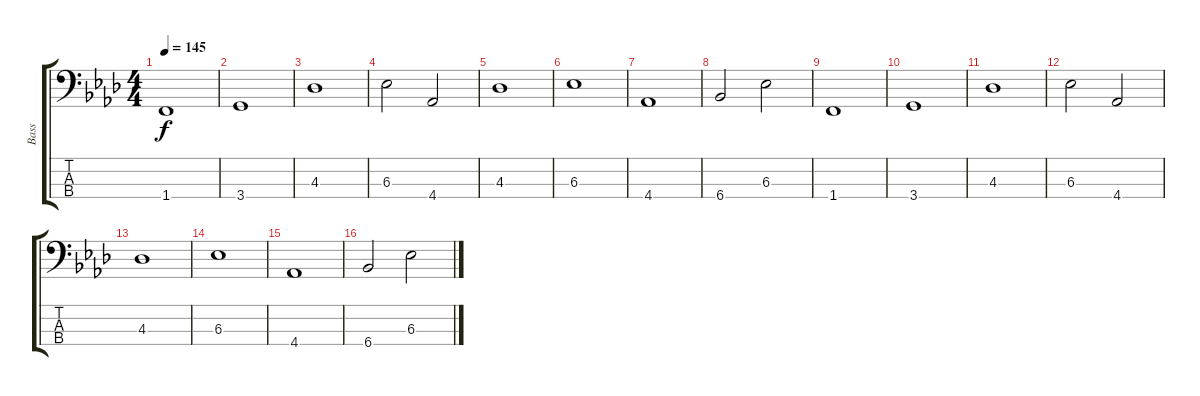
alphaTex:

\track ("Bass" "Bass") {instrument electricbassfinger}
\staff {score tabs}
\tuning (G2 D2 A1 E1) {hide}
\ts (4 4)
\tempo 145
\clef f4
\ks ab
1.4.1{dy f} |
3.4.1 |
4.3.1 |
6.3.2 4.4.2 |
4.3.1 |
6.3.1 |
4.4.1 |
6.4.2 6.3.2 |
1.4.1 |
3.4.1 |
4.3.1 |
6.3.2 4.4.2 |
4.3.1 |
6.3.1 |
4.4.1 |
6.4.2 6.3.2
